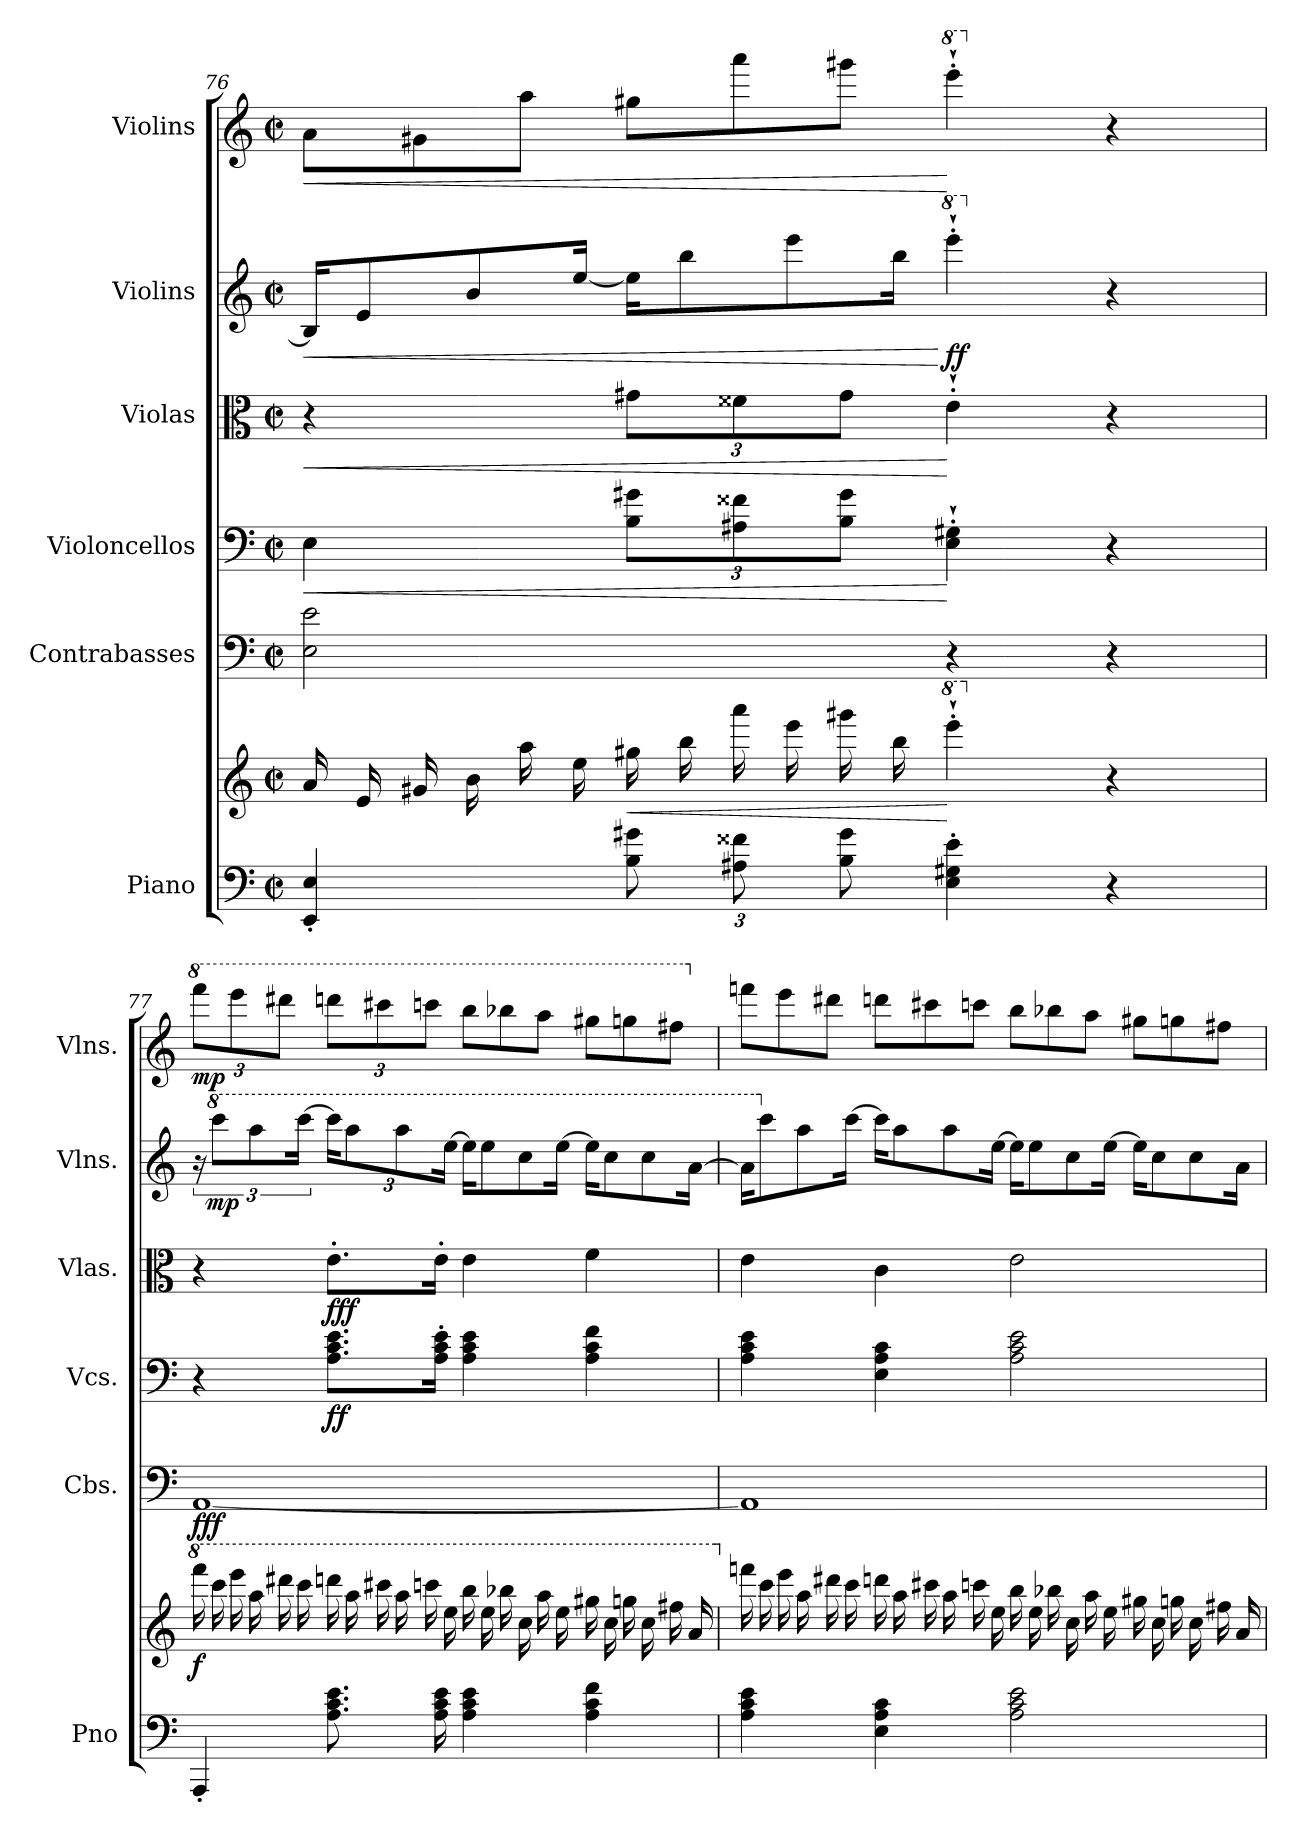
**kern	**kern	**dynam	**kern	**dynam	**kern	**dynam	**kern	**dynam	**kern	**dynam	**kern	**dynam
*part6	*part6	*part6	*part5	*part5	*part4	*part4	*part3	*part3	*part2	*part2	*part1	*part1
*staff7	*staff6	*staff6/7	*staff5	*staff5	*staff4	*staff4	*staff3	*staff3	*staff2	*staff2	*staff1	*staff1
*I"Piano	*	*	*I"Contrabasses	*	*I"Violoncellos	*	*I"Violas	*	*I"Violins	*	*I"Violins	*
*I'Pno	*	*	*I'Cbs.	*	*I'Vcs.	*	*I'Vlas.	*	*I'Vlns.	*	*I'Vlns.	*
*clefF4	*clefG2	*	*clefF4	*	*clefF4	*	*clefC3	*	*clefG2	*	*clefG2	*
*	*	*	*ITrd7c12	*	*	*	*	*	*	*	*	*
*k[]	*k[]	*	*k[]	*	*k[]	*	*k[]	*	*k[]	*	*k[]	*
*M4/4	*M4/4	*	*M4/4	*	*M4/4	*	*M4/4	*	*M4/4	*	*M4/4	*
*met(c|)	*met(c|)	*	*met(c|)	*	*met(c|)	*	*met(c|)	*	*met(c|)	*	*met(c|)	*
*	*Xtuplet	*	*	*	*	*	*	*	*	*	*	*
=76	=76	=76	=76	=76	=76	=76	=76	=76	=76	=76	=76	=76
!	!	!	!	!	!	!LO:HP:b	!	!LO:HP:b	!	!	!	!
*	*	*	*	*	*	*	*	*	*Xtuplet	*	*	*
!	!	!	!	!	!	!	!	!	!	!LO:HP:b	!	!
*	*	*	*	*	*	*	*	*	*	*	*Xtuplet	*
!	!	!	!	!	!	!	!	!	!	!	!	!LO:HP:b
4EE/' 4E/'	24a/	.	2EE\ 2E\	.	4E\	<	4r	<	24B/KL]	<	12a\L	<
.	24e/	.	.	.	.	.	.	.	12e/	.	.	.
.	24g#X/	.	.	.	.	.	.	.	.	.	12g#X\	.
.	24b\	.	.	.	.	.	.	.	12b/	.	.	.
.	24aa\	.	.	.	.	.	.	.	.	.	12aa\J	.
.	24ee\	.	.	.	.	.	.	.	[24ee/Jk	.	.	.
*Xbrackettup	*	*	*	*	*	*	*	*	*	*	*	*
!	!	!LO:HP:b	!	!	!	!	!	!	!	!	!	!
*	*	*	*	*	*Xbrackettup	*	*Xbrackettup	*	*	*	*	*
12B\ 12g#X\	24gg#X\	<	.	.	12B\ 12g#X\L	.	12g#X\L	.	24ee\KL]	.	12gg#X\L	.
.	24bb\	.	.	.	.	.	.	.	12bb\	.	.	.
12A#X\ 12f##X\	24aaa\	.	.	.	12A#X\ 12f##X\	.	12f##X\	.	.	.	12aaa\	.
.	24eee\	.	.	.	.	.	.	.	12eee\	.	.	.
12B\ 12g#\	24ggg#X\	.	.	.	12B\ 12g#\J	.	12g#\J	.	.	.	12ggg#X\J	.
.	24bb\	.	.	.	.	.	.	.	24bb\Jk	.	.	.
*	*8va	*	*	*	*	*	*	*	*	*	*	*
*	*	*	*	*	*	*	*	*	*8va	*	*	*
*	*	*	*	*	*	*	*	*	*	*	*8va	*
!	!	!	!	!	!	!	!	!	!	!LO:DY:n=1:b	!	!
4E\' 4G#X\' 4e\'	4eeee'`\	[	4r	.	4E\'` 4G#X\'`	[	4e'`\	[	4eeee'`\	[ ff	4eeee'`\	[
*	*X8va	*	*	*	*	*	*	*	*	*	*	*
*	*	*	*	*	*	*	*	*	*X8va	*	*	*
*	*	*	*	*	*	*	*	*	*	*	*X8va	*
4r	4r	.	4r	.	4r	.	4r	.	4r	.	4r	.
!!LO:LB:g=z
=77	=77	=77	=77	=77	=77	=77	=77	=77	=77	=77	=77	=77
*	*8va	*	*	*	*	*	*	*	*	*	*	*
*	*	*	*	*	*	*	*	*	*tuplet	*	*	*
*	*	*	*	*	*	*	*	*	*	*	*8va	*
*	*	*	*	*	*	*	*	*	*	*	*tuplet	*
*	*	*	*	*	*	*	*	*	*	*	*Xbrackettup	*
!	!	!LO:DY:b	!	!LO:DY:b	!	!	!	!	!	!	!	!LO:DY:b
4AAA'/	24ffff\	f	[1AAA	fff	4r	.	4r	.	24r	.	12ffff\L	mp
*	*	*	*	*	*	*	*	*	*8va	*	*	*
!	!	!	!	!	!	!	!	!	!	!LO:DY:b	!	!
.	24cccc\	.	.	.	.	.	.	.	12cccc\L	mp	.	.
.	24eeee\	.	.	.	.	.	.	.	.	.	12eeee\	.
.	24aaa\	.	.	.	.	.	.	.	12aaa\	.	.	.
.	24dddd#X\	.	.	.	.	.	.	.	.	.	12dddd#X\J	.
.	24cccc\	.	.	.	.	.	.	.	[24cccc\Jk	.	.	.
*	*	*	*	*	*	*	*	*	*Xbrackettup	*	*	*
!	!	!	!	!	!	!LO:DY:b	!	!LO:DY:b	!	!	!	!
8.A\ 8.c\ 8.e\	24ddddn\	.	.	.	8.A\ 8.c\ 8.e\L	ff	8.e'\L	fff	24cccc\KL]	.	12ddddn\L	.
.	24aaa\	.	.	.	.	.	.	.	12aaa\	.	.	.
.	24cccc#X\	.	.	.	.	.	.	.	.	.	12cccc#X\	.
.	24aaa\	.	.	.	.	.	.	.	12aaa\	.	.	.
.	24ccccn\	.	.	.	.	.	.	.	.	.	12ccccn\J	.
16A\ 16c\ 16e\	.	.	.	.	16A\' 16c\' 16e\'Jk	.	16e'\Jk	.	.	.	.	.
.	24eee\	.	.	.	.	.	.	.	[24eee\Jk	.	.	.
*	*	*	*	*	*	*	*	*	*Xtuplet	*	*Xtuplet	*
4A\ 4c\ 4e\	24bbb\	.	.	.	4A\ 4c\ 4e\	.	4e\	.	24eee\KL]	.	12bbb\L	.
.	24eee\	.	.	.	.	.	.	.	12eee\	.	.	.
.	24bbb-X\	.	.	.	.	.	.	.	.	.	12bbb-X\	.
.	24ccc\	.	.	.	.	.	.	.	12ccc\	.	.	.
.	24aaa\	.	.	.	.	.	.	.	.	.	12aaa\J	.
.	24eee\	.	.	.	.	.	.	.	[24eee\Jk	.	.	.
4A\ 4c\ 4f\	24ggg#X\	.	.	.	4A\ 4c\ 4f\	.	4f\	.	24eee\KL]	.	12ggg#X\L	.
.	24ccc\	.	.	.	.	.	.	.	12ccc\	.	.	.
.	24gggn\	.	.	.	.	.	.	.	.	.	12gggn\	.
.	24ccc\	.	.	.	.	.	.	.	12ccc\	.	.	.
.	24fff#X\	.	.	.	.	.	.	.	.	.	12fff#X\J	.
.	24aa/	.	.	.	.	.	.	.	[24aa\Jk	.	.	.
=78	=78	=78	=78	=78	=78	=78	=78	=78	=78	=78	=78	=78
*	*X8va	*	*	*	*	*	*	*	*	*	*	*
*	*	*	*	*	*	*	*	*	*	*	*X8va	*
4A\ 4c\ 4e\	24fffn\	.	1AAA]	.	4A\ 4c\ 4e\	.	4e\	.	24aa\KL]	.	12fffn\L	.
*	*	*	*	*	*	*	*	*	*X8va	*	*	*
.	24ccc\	.	.	.	.	.	.	.	12ccc\	.	.	.
.	24eee\	.	.	.	.	.	.	.	.	.	12eee\	.
.	24aa\	.	.	.	.	.	.	.	12aa\	.	.	.
.	24ddd#X\	.	.	.	.	.	.	.	.	.	12ddd#X\J	.
.	24ccc\	.	.	.	.	.	.	.	[24ccc\Jk	.	.	.
4E\ 4A\ 4c\	24dddn\	.	.	.	4E\ 4A\ 4c\	.	4c\	.	24ccc\KL]	.	12dddn\L	.
.	24aa\	.	.	.	.	.	.	.	12aa\	.	.	.
.	24ccc#X\	.	.	.	.	.	.	.	.	.	12ccc#X\	.
.	24aa\	.	.	.	.	.	.	.	12aa\	.	.	.
.	24cccn\	.	.	.	.	.	.	.	.	.	12cccn\J	.
.	24ee\	.	.	.	.	.	.	.	[24ee\Jk	.	.	.
2A\ 2c\ 2e\	24bb\	.	.	.	2A\ 2c\ 2e\	.	2e\	.	24ee\KL]	.	12bb\L	.
.	24ee\	.	.	.	.	.	.	.	12ee\	.	.	.
.	24bb-X\	.	.	.	.	.	.	.	.	.	12bb-X\	.
.	24cc\	.	.	.	.	.	.	.	12cc\	.	.	.
.	24aa\	.	.	.	.	.	.	.	.	.	12aa\J	.
.	24ee\	.	.	.	.	.	.	.	[24ee\Jk	.	.	.
.	24gg#X\	.	.	.	.	.	.	.	24ee\KL]	.	12gg#X\L	.
.	24cc\	.	.	.	.	.	.	.	12cc\	.	.	.
.	24ggn\	.	.	.	.	.	.	.	.	.	12ggn\	.
.	24cc\	.	.	.	.	.	.	.	12cc\	.	.	.
.	24ff#X\	.	.	.	.	.	.	.	.	.	12ff#X\J	.
.	24a/	.	.	.	.	.	.	.	24a\Jk	.	.	.
=	=	=	=	=	=	=	=	=	=	=	=	=
*-	*-	*-	*-	*-	*-	*-	*-	*-	*-	*-	*-	*-
